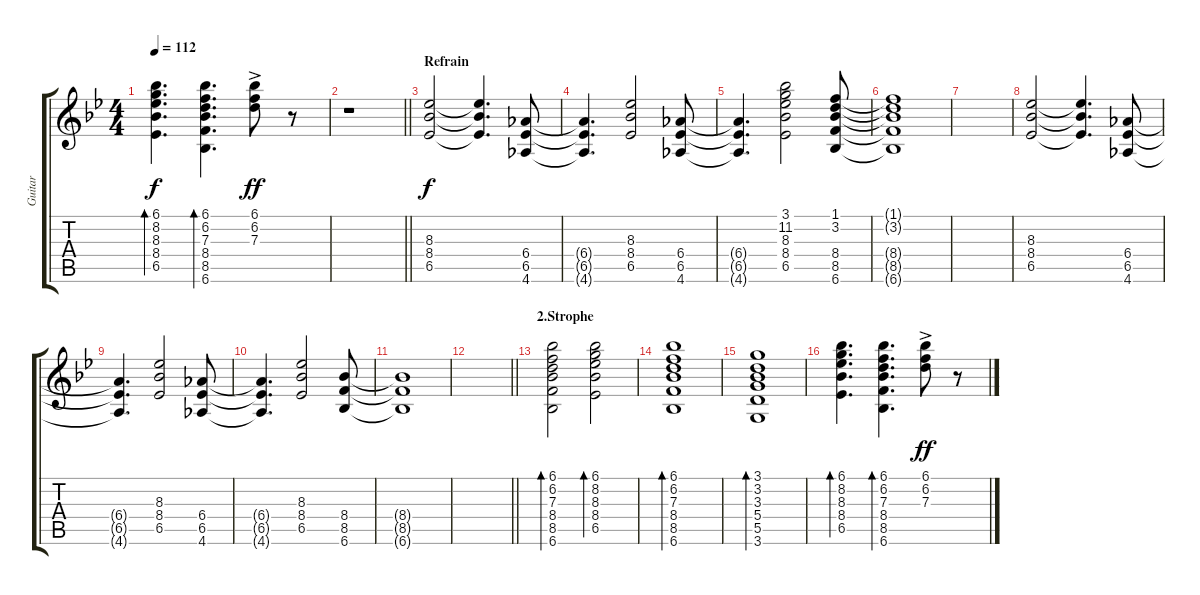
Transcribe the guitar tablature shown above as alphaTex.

\track ("Guitar" "Guitar") {instrument electricguitarmuted}
\staff {score tabs}
\tuning (E4 B3 G3 D3 A2 E2) {hide}
\ts (4 4)
\tempo 112
\clef g2
\ks bb
(6.1 8.2 8.3 8.4 6.5).4{d bd 120 dy f} (6.1 6.2 7.3 8.4 8.5 6.6).4{d bd 120} (6.1{ac} 6.2{ac} 7.3{ac}).8{dy ff} r.8 |
\barLineRight lightlight
r.1 |
\section ("" "Refrain")
(8.3 8.4 6.5).2{dy f volume 6 instrument overdrivenguitar} (8.3{t} 8.4{t} 6.5{t}).4{d} (6.4 6.5 4.6).8 |
(6.4{t} 6.5{t} 4.6{t}).4{d} (8.3 8.4 6.5).2 (6.4 6.5 4.6).8 |
(6.4{t} 6.5{t} 4.6{t}).4{d} (3.1 11.2 8.3 8.4 6.5).2 (1.1 3.2 8.4 8.5 6.6).8 |
(1.1{t} 3.2{t} 8.4{t} 8.5{t} 6.6{t}).1 |
|
(8.3 8.4 6.5).2 (8.3{t} 8.4{t} 6.5{t}).4{d} (6.4 6.5 4.6).8 |
(6.4{t} 6.5{t} 4.6{t}).4{d} (8.3 8.4 6.5).2 (6.4 6.5 4.6).8 |
(6.4{t} 6.5{t} 4.6{t}).4{d} (8.3 8.4 6.5).2 (8.4 8.5 6.6).8 |
(8.4{t} 8.5{t} 6.6{t}).1 |
\barLineRight lightlight
|
\section ("" "2.Strophe")
(6.1 6.2 7.3 8.4 8.5 6.6).2{bd 120 volume 11 instrument electricguitarclean} (6.1 8.2 8.3 8.4 6.5).2{bd 120} |
(6.1 6.2 7.3 8.4 8.5 6.6).1{bd 120} |
(3.1 3.2 3.3 5.4 5.5 3.6).1{bd 120} |
(6.1 8.2 8.3 8.4 6.5).4{d bd 120} (6.1 6.2 7.3 8.4 8.5 6.6).4{d bd 120} (6.1{ac} 6.2{ac} 7.3{ac}).8{dy ff} r.8
